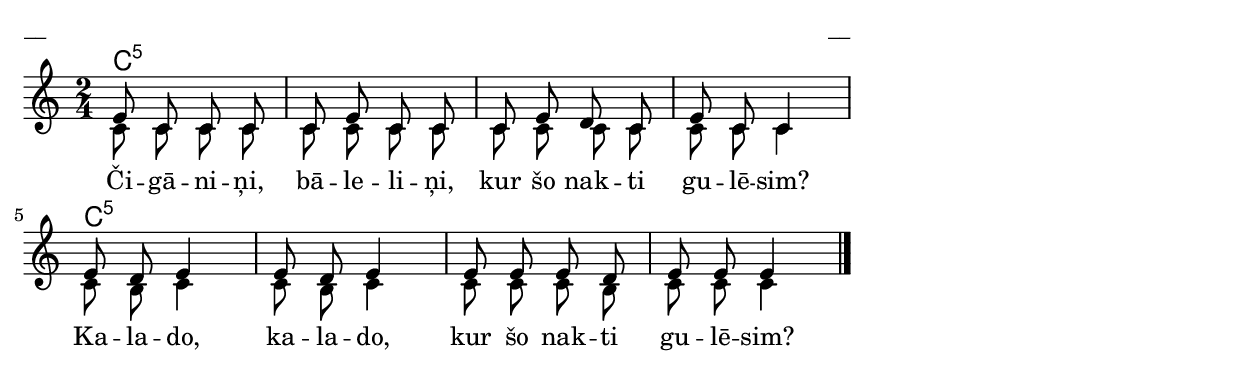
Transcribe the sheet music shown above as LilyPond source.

\version "2.13.18"
\paper {
line-width = 14\cm
left-margin = 0.4\cm
between-system-padding = 0.1\cm
between-system-space = 0.1\cm
}
% AALapas
% Čigāniņi, bāleliņi
\layout {
indent = #0
ragged-last = ##f
}





chordsA = \chordmode {
\time 2/4
c2:5 | c2:5 | c2:5 | c2:5 | 
c2:5 | c2:5 | c2:5 | c2:5 | 
}


voiceA = \relative c' {
\clef "treble"
\key c \major
\time 2/4
%MS
e8 c c c |
c8 e c c | 
c8 e d c |
e8 c c4 |
%ME
e8 d e4 |
e8 d e4 |
e8 e e d |
e8 e e4 |
\bar "|."
}



voiceB = \relative c' {
\clef "treble"
\key c \major
\time 2/4
c8 c c c |
c8 c c c | 
c8 c c c |
c8 c c4 |
c8 b c4 |
c8 b c4 |
c8 c c b |
c8 c c4 |
}


lyricA = \lyricmode {
Či -- gā -- ni -- ņi, bā -- le -- li -- ņi, kur šo nak -- ti gu -- lē -- sim?
Ka -- la -- do, ka -- la -- do, kur šo nak -- ti gu -- lē -- sim?
}


fullScore = <<
\new ChordNames { 
\set chordChanges = ##t
\chordsA 
}
\new Staff {
<<
\new Voice = "voiceA" { \voiceOne \autoBeamOff \voiceA }
\lyricsto "voiceA" \new Lyrics \lyricA
\new Voice = "voiceB" { \voiceTwo \autoBeamOff \voiceB }
>>
}
>>



\score {
\fullScore
\header { piece = "__" opus = "__" }
}
\markup { \with-color #(x11-color 'white) \sans \smaller "__" }
\score {
\unfoldRepeats
\fullScore
\midi {
\context { \Staff \remove "Staff_performer" }
\context { \Voice \consists "Staff_performer" }
}
}


